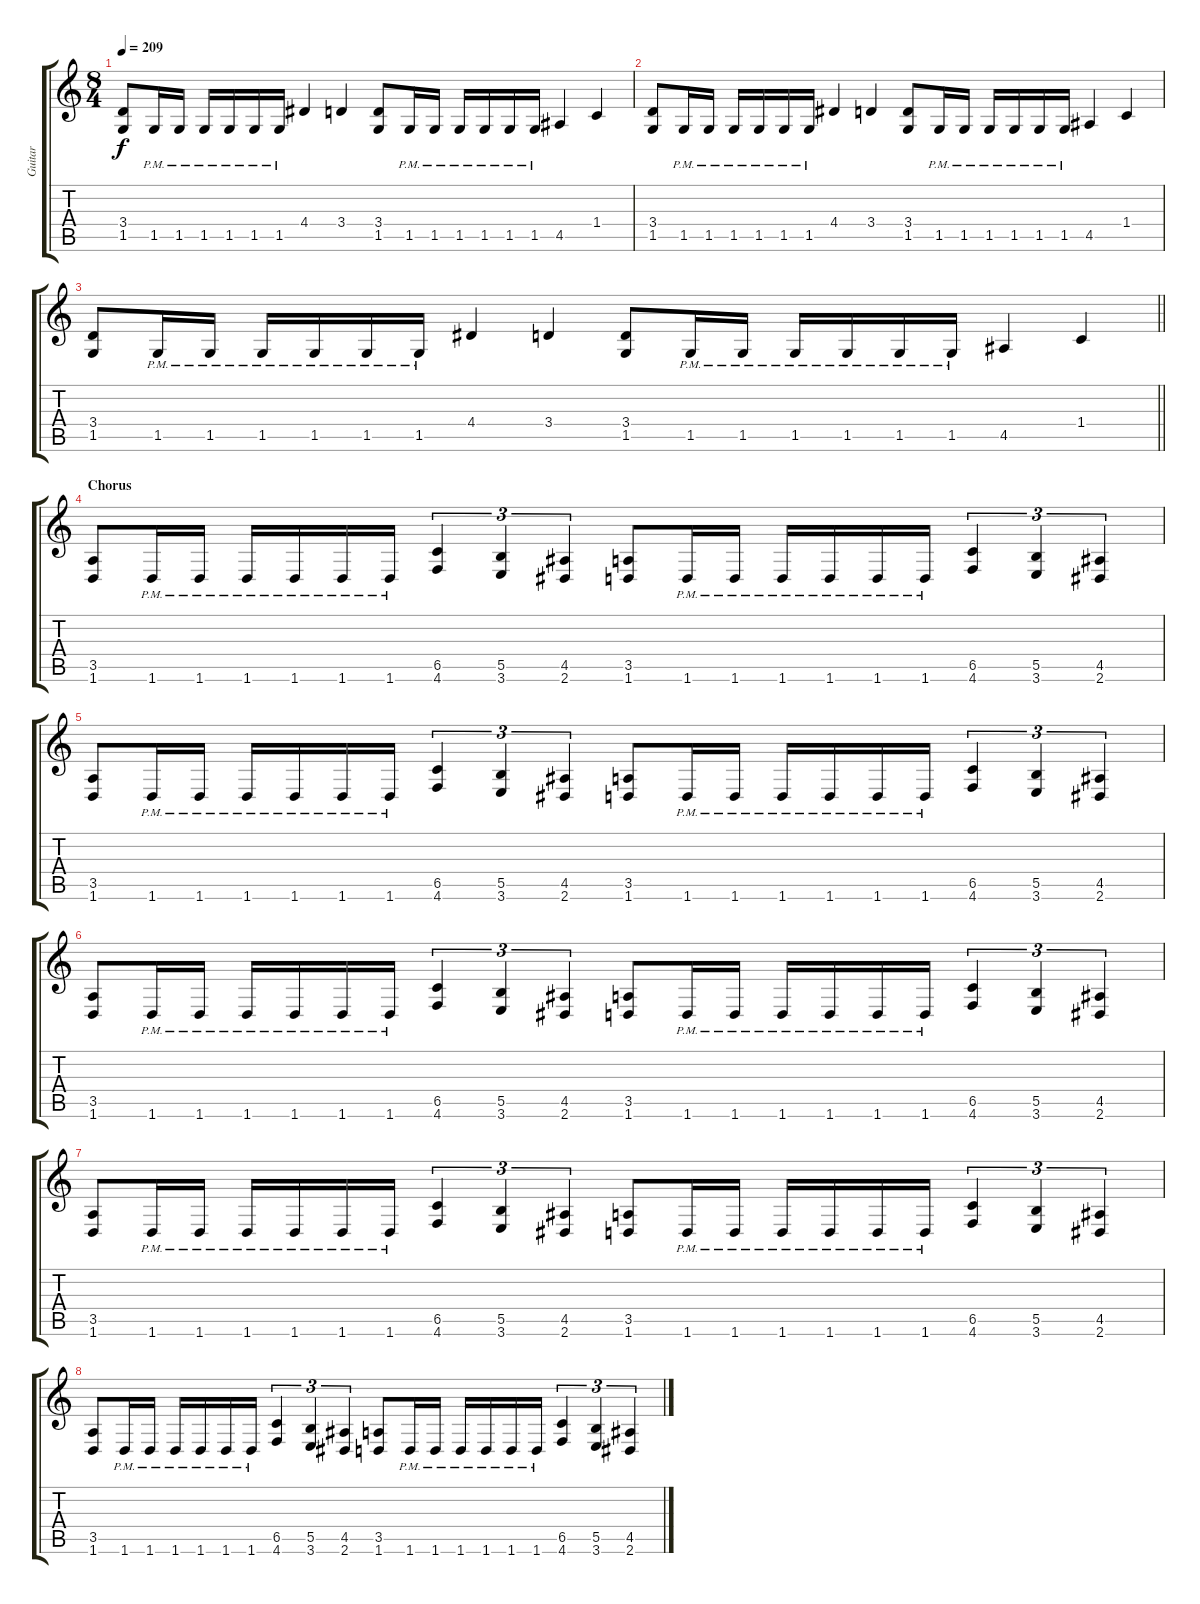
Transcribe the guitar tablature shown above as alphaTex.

\track ("Guitar" "Guitar") {instrument distortionguitar}
\staff {score tabs}
\tuning (Db4 Ab3 E3 B2 Gb2 Db2) {hide}
\ts (8 4)
\tempo 209
\clef g2
\ks c
(3.4 1.5).8{dy f} 1.5{pm}.16 1.5{pm}.16 1.5{pm}.16 1.5{pm}.16 1.5{pm}.16 1.5{pm}.16 4.4.4 3.4.4 (3.4 1.5).8 1.5{pm}.16 1.5{pm}.16 1.5{pm}.16 1.5{pm}.16 1.5{pm}.16 1.5{pm}.16 4.5.4 1.4.4 |
(3.4 1.5).8 1.5{pm}.16 1.5{pm}.16 1.5{pm}.16 1.5{pm}.16 1.5{pm}.16 1.5{pm}.16 4.4.4 3.4.4 (3.4 1.5).8 1.5{pm}.16 1.5{pm}.16 1.5{pm}.16 1.5{pm}.16 1.5{pm}.16 1.5{pm}.16 4.5.4 1.4.4 |
\barLineRight lightlight
(3.4 1.5).8 1.5{pm}.16 1.5{pm}.16 1.5{pm}.16 1.5{pm}.16 1.5{pm}.16 1.5{pm}.16 4.4.4 3.4.4 (3.4 1.5).8 1.5{pm}.16 1.5{pm}.16 1.5{pm}.16 1.5{pm}.16 1.5{pm}.16 1.5{pm}.16 4.5.4 1.4.4 |
\section ("" "Chorus")
(3.5 1.6).8 1.6{pm}.16 1.6{pm}.16 1.6{pm}.16 1.6{pm}.16 1.6{pm}.16 1.6{pm}.16 (6.5 4.6).4{tu (3 2)} (5.5 3.6).4{tu (3 2)} (4.5 2.6).4{tu (3 2)} (3.5 1.6).8 1.6{pm}.16 1.6{pm}.16 1.6{pm}.16 1.6{pm}.16 1.6{pm}.16 1.6{pm}.16 (6.5 4.6).4{tu (3 2)} (5.5 3.6).4{tu (3 2)} (4.5 2.6).4{tu (3 2)} |
(3.5 1.6).8 1.6{pm}.16 1.6{pm}.16 1.6{pm}.16 1.6{pm}.16 1.6{pm}.16 1.6{pm}.16 (6.5 4.6).4{tu (3 2)} (5.5 3.6).4{tu (3 2)} (4.5 2.6).4{tu (3 2)} (3.5 1.6).8 1.6{pm}.16 1.6{pm}.16 1.6{pm}.16 1.6{pm}.16 1.6{pm}.16 1.6{pm}.16 (6.5 4.6).4{tu (3 2)} (5.5 3.6).4{tu (3 2)} (4.5 2.6).4{tu (3 2)} |
(3.5 1.6).8 1.6{pm}.16 1.6{pm}.16 1.6{pm}.16 1.6{pm}.16 1.6{pm}.16 1.6{pm}.16 (6.5 4.6).4{tu (3 2)} (5.5 3.6).4{tu (3 2)} (4.5 2.6).4{tu (3 2)} (3.5 1.6).8 1.6{pm}.16 1.6{pm}.16 1.6{pm}.16 1.6{pm}.16 1.6{pm}.16 1.6{pm}.16 (6.5 4.6).4{tu (3 2)} (5.5 3.6).4{tu (3 2)} (4.5 2.6).4{tu (3 2)} |
(3.5 1.6).8 1.6{pm}.16 1.6{pm}.16 1.6{pm}.16 1.6{pm}.16 1.6{pm}.16 1.6{pm}.16 (6.5 4.6).4{tu (3 2)} (5.5 3.6).4{tu (3 2)} (4.5 2.6).4{tu (3 2)} (3.5 1.6).8 1.6{pm}.16 1.6{pm}.16 1.6{pm}.16 1.6{pm}.16 1.6{pm}.16 1.6{pm}.16 (6.5 4.6).4{tu (3 2)} (5.5 3.6).4{tu (3 2)} (4.5 2.6).4{tu (3 2)} |
(3.5 1.6).8 1.6{pm}.16 1.6{pm}.16 1.6{pm}.16 1.6{pm}.16 1.6{pm}.16 1.6{pm}.16 (6.5 4.6).4{tu (3 2)} (5.5 3.6).4{tu (3 2)} (4.5 2.6).4{tu (3 2)} (3.5 1.6).8 1.6{pm}.16 1.6{pm}.16 1.6{pm}.16 1.6{pm}.16 1.6{pm}.16 1.6{pm}.16 (6.5 4.6).4{tu (3 2)} (5.5 3.6).4{tu (3 2)} (4.5 2.6).4{tu (3 2)}
